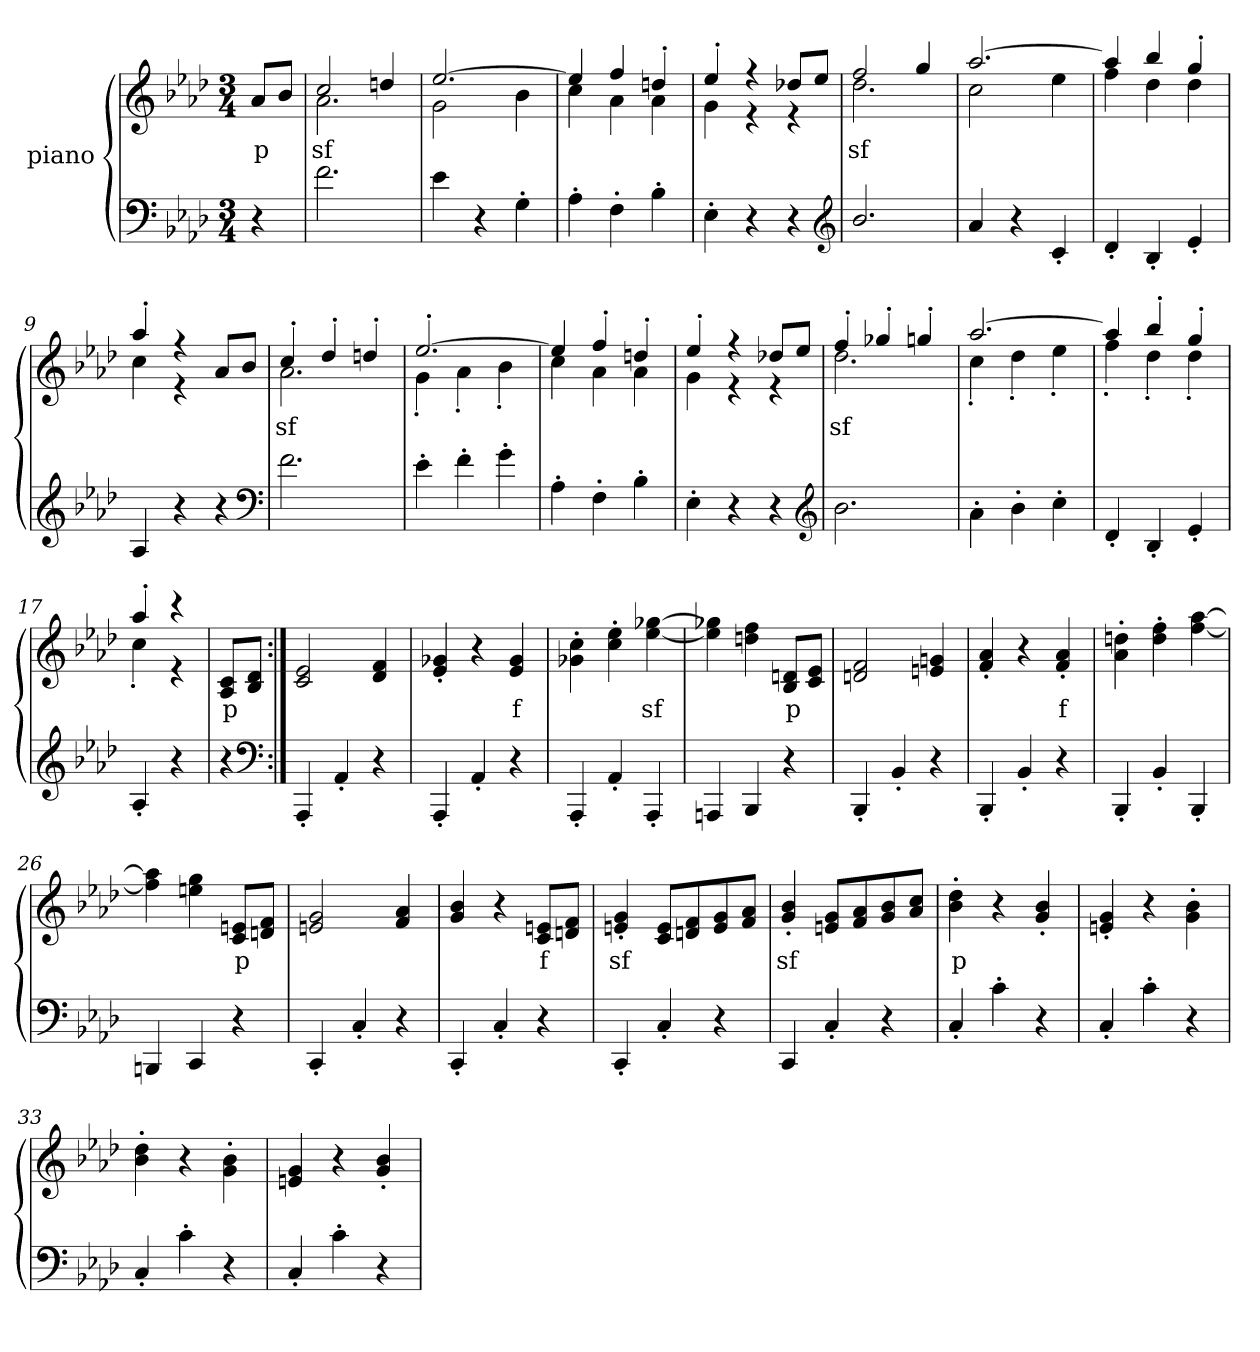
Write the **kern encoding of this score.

**kern	**kern	**text
*part2	*part1	*part1
*staff2	*staff1	*staff1
*	*I"piano	*
*clefF4	*clefG2	*
*k[b-e-a-d-]	*k[b-e-a-d-]	*
*A-:	*A-:	*
*M3/4	*M3/4	*
=1	=1	=1
4r	8a-L	p
.	8b-J	.
=2	=2	=2
*	*^	*
2.f	2cc	2.a-	sf
.	4ddn	.	.
=3	=3	=3	=3
4e-	[2.ee-	2g	.
4r	.	.	.
4G'>	.	4b-	.
=4	=4	=4	=4
4A-'>	4ee-]	4cc	.
4F'>	4ff	4a-	.
4B-'>	4ddn'>	4a-	.
=5	=5	=5	=5
4E-'>	4ee-'>	4g	.
4r	4r	4r	.
4r	8dd-XL	4r	.
.	8ee-J	.	.
*clefG2	*	*	*
=6	=6	=6	=6
2.b-/	2ff	2.dd-	sf
.	4gg	.	.
=7	=7	=7	=7
4a-	[2.aa-	2cc	.
4r	.	.	.
4c'>	.	4ee-	.
=8	=8	=8	=8
4d-'>	4aa-]	4ff	.
4B-'>	4bb-	4dd-	.
4e-'>	4gg'>	4dd-	.
=9	=9	=9	=9
4A-	4aa-'>	4cc	.
4r	4r	4r	.
4r	8a-L	4ryy	.
.	8b-J	.	.
*clefF4	*	*	*
=10	=10	=10	=10
2.f	4cc'>	2.a-	sf
.	4dd-'>	.	.
.	4ddn'>	.	.
=11	=11	=11	=11
4e-'>	[2.ee-'>	4g'>	.
4f'>	.	4a-'>	.
4g'>	.	4b-'>	.
=12	=12	=12	=12
4A-'>	4ee-]	4cc	.
4F'>	4ff'>	4a-	.
4B-'>	4ddn'>	4a-	.
=13	=13	=13	=13
4E-'>	4ee-'>	4g	.
4r	4r	4r	.
4r	8dd-XL	4r	.
.	8ee-J	.	.
*clefG2	*	*	*
=14	=14	=14	=14
2.b-	4ff'>	2.dd-	sf
.	4gg-X'>	.	.
.	4ggn'>	.	.
=15	=15	=15	=15
4a-'>\	[2.aa-	4cc'>	.
4b-'>	.	4dd-'>	.
4cc'>	.	4ee-'>	.
=16	=16	=16	=16
4d-'>	4aa-]	4ff'>	.
4B-'>	4bb-'>	4dd-'>	.
4e-'>	4gg'>	4dd-'>	.
=17	=17	=17	=17
4A-'>	4aa-'>	4cc'>	.
4r	4r	4r	.
*	*v	*v	*
=18	=18	=18
4r	8A- 8cL	p
.	8B- 8d-J	.
*clefF4	*	*
=19:|!	=19:|!	=19:|!
4AAA-'>	2c 2e-	.
4AA-'>	.	.
4r	4d- 4f	.
=20	=20	=20
4AAA-'>	4e-'> 4g-X'>	.
4AA-'>	4r	.
4r	4e- 4g-	f
=21	=21	=21
4AAA-'>	4g-X\'> 4cc\'>	.
4AA-'>	4cc'> 4ee-'>	.
4AAA-'>	[4ee- [4gg-	sf
=22	=22	=22
4AAAn	4ee-] 4gg-X]	.
4BBB-	4ddn 4ff	.
4r	8B- 8dnL	p
.	8c 8e-J	.
=23	=23	=23
4BBB-'>	2dn 2f	.
4BB-'>	.	.
4r	4en 4gn	.
=24	=24	=24
4BBB-'>	4f'> 4a-'>	.
4BB-'>	4r	.
4r	4f'> 4a-'>	f
=25	=25	=25
4BBB-'>	4a-'> 4ddn'>	.
4BB-'>	4dd'> 4ff'>	.
4BBB-'>	[4ff [4aa-	.
=26	=26	=26
4BBBn	4ff] 4aa-]	.
4CC	4een 4gg	.
4r	8c 8enL	p
.	8dn 8fJ	.
=27	=27	=27
4CC'>	2en 2g	.
4C'>	.	.
4r	4f 4a-	.
=28	=28	=28
4CC'>	4g 4b-	.
4C'>	4r	.
4r	8c 8enL	f
.	8dn 8fJ	.
=29	=29	=29
4CC'>	4en'> 4g'>	sf
4C'>	8c 8eL	.
.	8dn 8f	.
4r	8e 8g	.
.	8f 8a-J	.
=30	=30	=30
4CC	4g'> 4b-'>	sf
4C'>	8en 8gL	.
.	8f 8a-	.
4r	8g 8b-	.
.	8a- 8ccJ	.
=31	=31	=31
4C'>	4b-'> 4dd-'>	p
4c'>	4r	.
4r	4g'> 4b-'>	.
=32	=32	=32
4C'>	4en'> 4g'>	.
4c'>	4r	.
4r	4g\'> 4b-\'>	.
=33	=33	=33
4C'>	4b-'> 4dd-'>	.
4c'>	4r	.
4r	4g\'> 4b-\'>	.
=34	=34	=34
4C'>	4en 4g	.
4c'>	4r	.
4r	4g'> 4b-'>	.
=	=	=
*-	*-	*-
